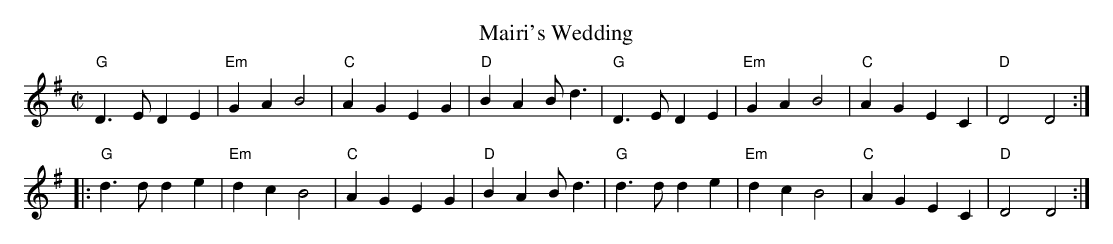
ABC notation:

X:1
T:Mairi's Wedding
M:C|
L:1/4
K:G
"G" D> E D E | "Em" G A B2 | "C" A G E G | "D" B A B < d | "G" D> E D E | "Em" G A B2 | "C" A G E C | "D" D2 D2 :|
|: "G" d > d d e | "Em" d c B2 | "C" A G E G | "D" B A B < d | "G" d > d d e | "Em" d c B2 | "C" A G E C | "D" D2 D2 :|
